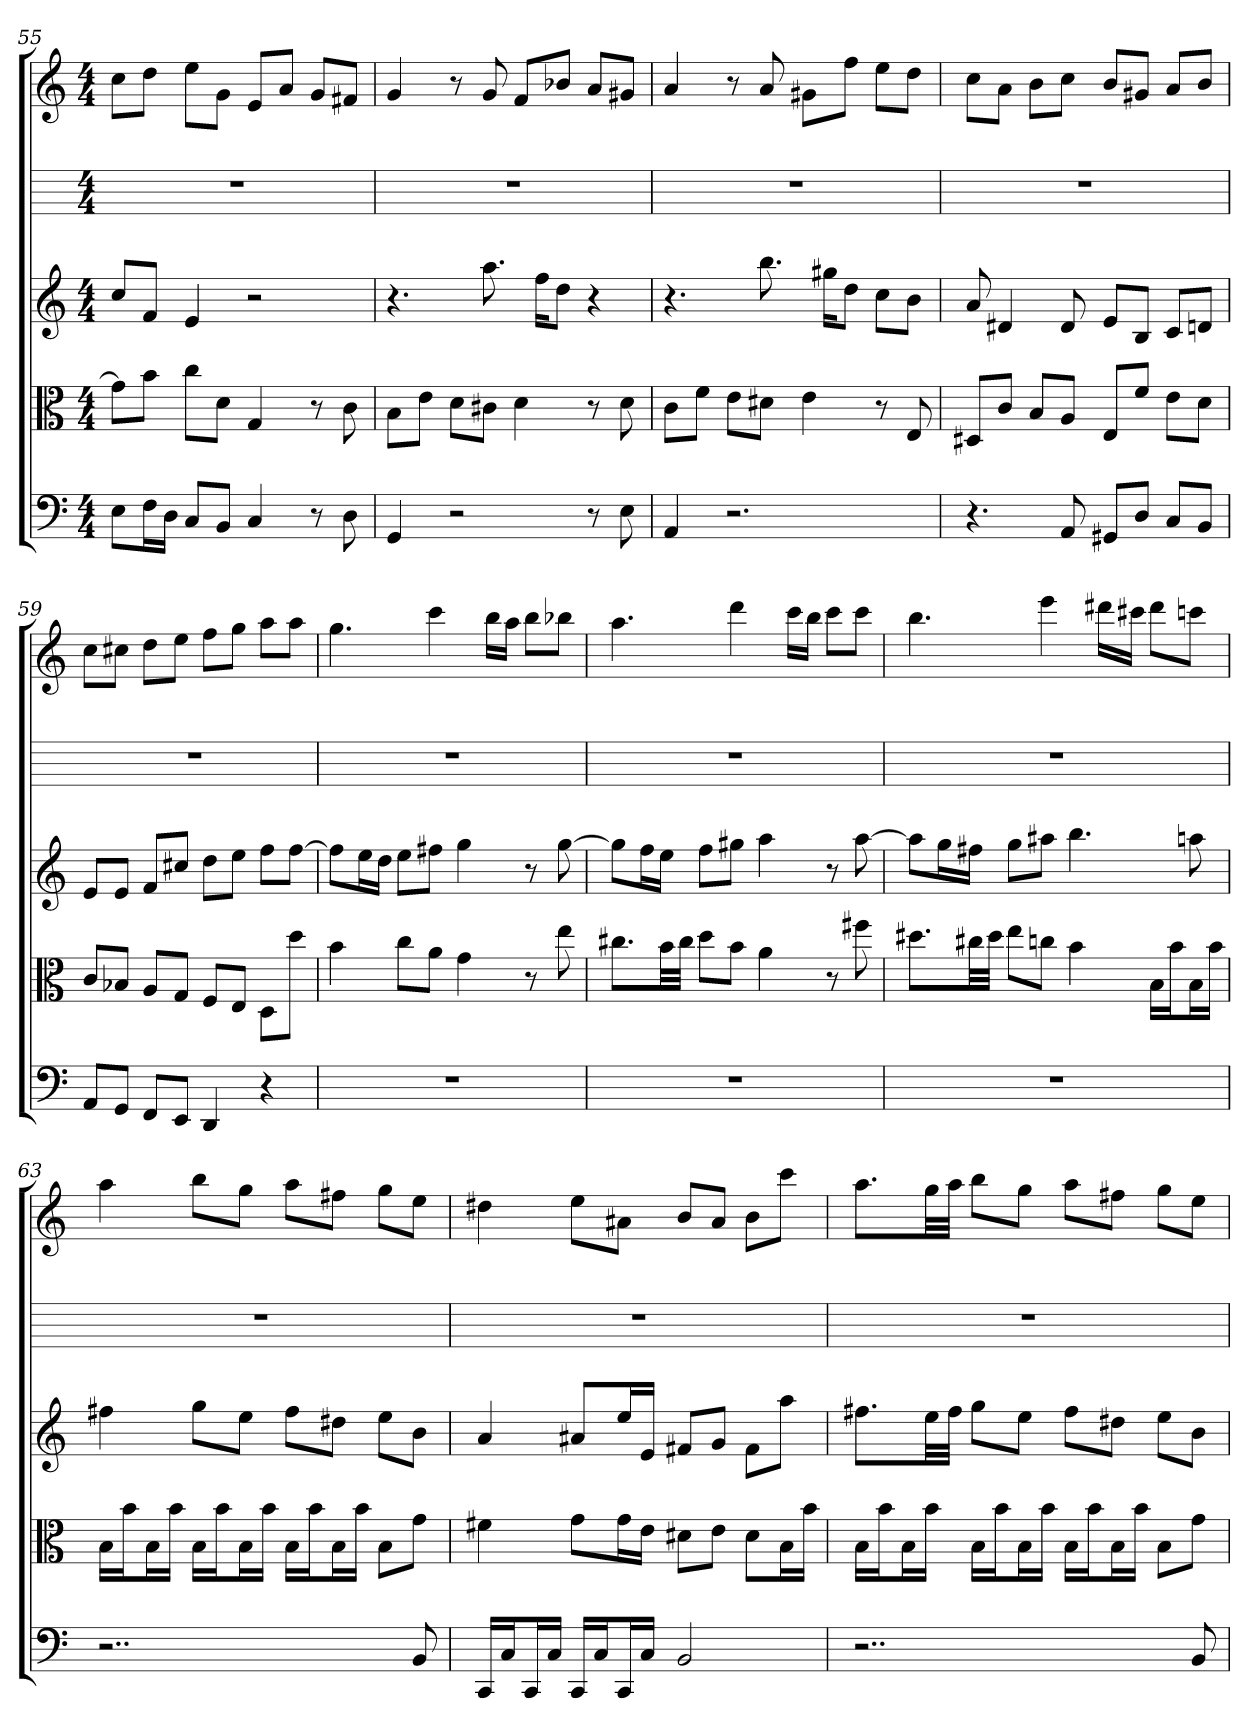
**kern	**kern	**kern	**kern	**kern
*part5	*part4	*part3	*part2	*part1
*staff5	*staff4	*staff3	*staff2	*staff1
*clefF4	*clefC3	*	*	*
*k[]	*k[]	*k[]	*k[]	*k[]
*C:	*C:	*C:	*C:	*C:
*M4/4	*M4/4	*M4/4	*M4/4	*M4/4
=55	=55	=55	=55	=55
8E\L	8g\L]	8ccL	1r	8ccL
16F\L	8b\J	8fJ	.	8ddJ
16D\JJ	.	.	.	.
8C/L	8cc\L	4e	.	8eeL
8BB/J	8d\J	.	.	8gJ
4C	4G	2r	.	8eL
.	.	.	.	8aJ
8r	8r	.	.	8gL
8D	8c	.	.	8f#XJ
=56	=56	=56	=56	=56
4GG	8B\L	4.r	1r	4g
.	8e\J	.	.	.
2r	8d\L	.	.	8r
.	8c#X\J	8.aa	.	8g
.	4d	.	.	8fL
.	.	16ffKL	.	.
.	.	8ddJ	.	8b-XJ
8r	8r	4r	.	8aL
8E	8d	.	.	8g#XJ
=57	=57	=57	=57	=57
4AA	8c\L	4.r	1r	4a
.	8f\J	.	.	.
2.r	8e\L	.	.	8r
.	8d#X\J	8.bb	.	8a
.	4e	.	.	8g#XL
.	.	16gg#XKL	.	.
.	.	8ddJ	.	8ffJ
.	8r	8ccL	.	8eeL
.	8E	8bJ	.	8ddJ
=58	=58	=58	=58	=58
4.r	8D#X/L	8a	1r	8ccL
.	8c/J	4d#X	.	8aJ
.	8B/L	.	.	8bL
8AA	8A/J	8d#	.	8ccJ
8GG#X/L	8E/L	8eL	.	8bL
8D/J	8f/J	8BJ	.	8g#XJ
8C/L	8e\L	8cL	.	8aL
8BB/J	8d\J	8dnJ	.	8bJ
=59	=59	=59	=59	=59
8AA/L	8c/L	8eL	1r	8ccL
8GG/J	8B-X/J	8eJ	.	8cc#XJ
8FF/L	8A/L	8fL	.	8ddL
8EE/J	8G/J	8cc#XJ	.	8eeJ
4DD	8F/L	8ddL	.	8ffL
.	8E/J	8eeJ	.	8ggJ
4r	8D\L	8ffL	.	8aaL
.	8dd\J	[8ffJ	.	8aaJ
=60	=60	=60	=60	=60
1r	4b	8ffL]	1r	4.gg
.	.	16eeL	.	.
.	.	16ddJJ	.	.
.	8cc\L	8eeL	.	.
.	8a\J	8ff#XJ	.	4ccc
.	4g	4gg	.	.
.	.	.	.	16bbLL
.	.	.	.	16aaJJ
.	8r	8r	.	8bbL
.	8ee	[8gg	.	8bb-XJ
=61	=61	=61	=61	=61
1r	8.cc#X\L	8ggL]	1r	4.aa
.	.	16ffL	.	.
.	32b\LL	16eeJJ	.	.
.	32cc#\JJJ	.	.	.
.	8dd\L	8ffL	.	.
.	8b\J	8gg#XJ	.	4ddd
.	4a	4aa	.	.
.	.	.	.	16cccLL
.	.	.	.	16bbJJ
.	8r	8r	.	8cccL
.	8ff#X	[8aa	.	8cccJ
=62	=62	=62	=62	=62
1r	8.dd#X\L	8aaL]	1r	4.bb
.	.	16ggL	.	.
.	32cc#X\LL	16ff#XJJ	.	.
.	32dd#\JJJ	.	.	.
.	8ee\L	8ggL	.	.
.	8ccn\J	8aa#XJ	.	4eee
.	4b	4.bb	.	.
.	.	.	.	16ddd#XLL
.	.	.	.	16ccc#XJJ
.	16B\LL	.	.	8ddd#L
.	16b\J	.	.	.
.	16B\L	8aan	.	8cccnJ
.	16b\JJ	.	.	.
=63	=63	=63	=63	=63
2..r	16B\LL	4ff#X	1r	4aa
.	16b\J	.	.	.
.	16B\L	.	.	.
.	16b\JJ	.	.	.
.	16B\LL	8ggL	.	8bbL
.	16b\J	.	.	.
.	16B\L	8eeJ	.	8ggJ
.	16b\JJ	.	.	.
.	16B\LL	8ff#L	.	8aaL
.	16b\J	.	.	.
.	16B\L	8dd#XJ	.	8ff#XJ
.	16b\JJ	.	.	.
.	8B\L	8eeL	.	8ggL
8BB	8g\J	8bJ	.	8eeJ
=64	=64	=64	=64	=64
16CC/LL	4f#X	4a	1r	4dd#X
16C/J	.	.	.	.
16CC/L	.	.	.	.
16C/JJ	.	.	.	.
16CC/LL	8g\L	8a#XL	.	8eeL
16C/J	.	.	.	.
16CC/L	16g\L	16eeL	.	8a#XJ
16C/JJ	16e\JJ	16eJJ	.	.
2BB	8d#X\L	8f#XL	.	8bL
.	8e\J	8gJ	.	8a#J
.	8d#\L	8f#L	.	8bL
.	16B\L	8aaJ	.	8cccJ
.	16b\JJ	.	.	.
=65	=65	=65	=65	=65
2..r	16B\LL	8.ff#XL	1r	8.aaL
.	16b\J	.	.	.
.	16B\L	.	.	.
.	16b\JJ	32eeLL	.	32ggLL
.	.	32ff#JJJ	.	32aaJJJ
.	16B\LL	8ggL	.	8bbL
.	16b\J	.	.	.
.	16B\L	8eeJ	.	8ggJ
.	16b\JJ	.	.	.
.	16B\LL	8ff#L	.	8aaL
.	16b\J	.	.	.
.	16B\L	8dd#XJ	.	8ff#XJ
.	16b\JJ	.	.	.
.	8B\L	8eeL	.	8ggL
8BB	8g\J	8bJ	.	8eeJ
=	=	=	=	=
*-	*-	*-	*-	*-
